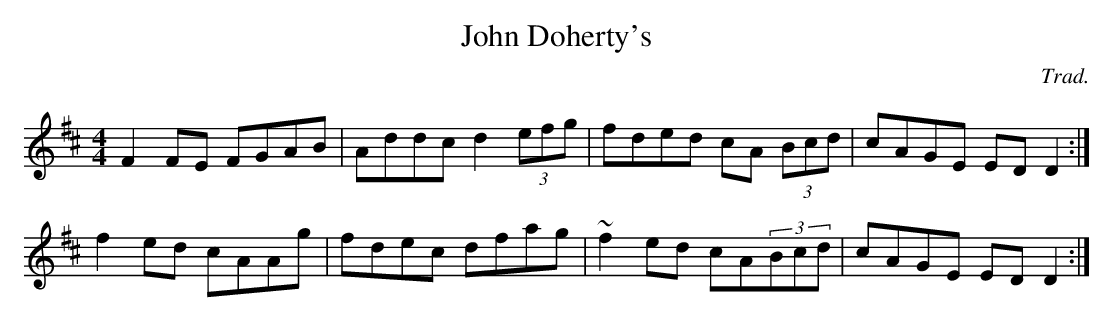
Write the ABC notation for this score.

X:1
T:John Doherty's
C:Trad.
E:7
M:4/4
L:1/8
K:D
F2FE FGAB|Addc d2 (3efg|fded cA (3Bcd|cAGE EDD2:|
f2ed cAAg|fdec dfag|~f2ed cA(3Bcd|cAGE EDD2:|
